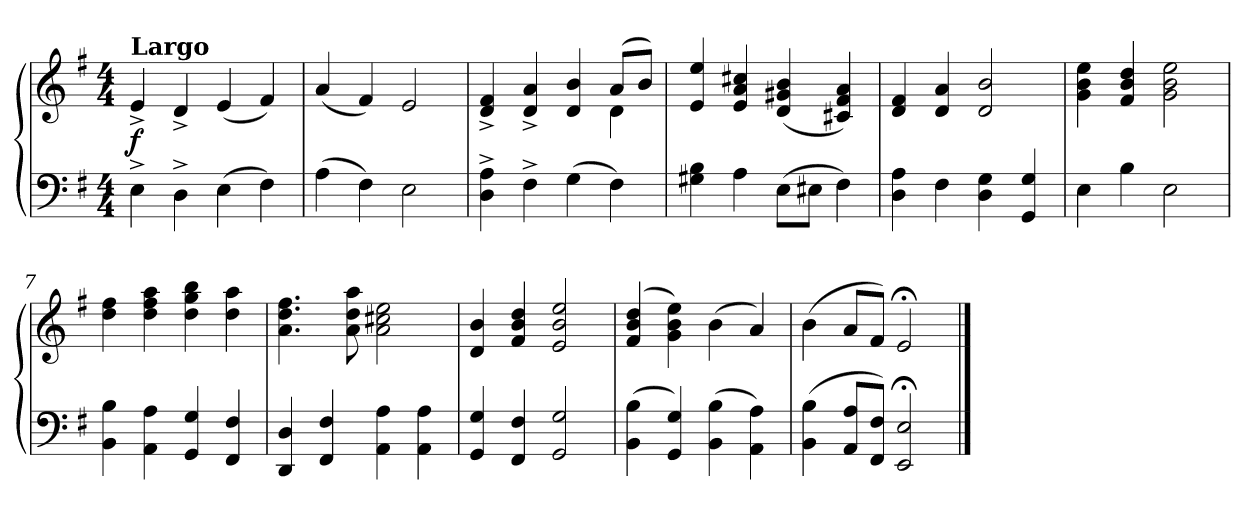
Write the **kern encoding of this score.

**kern	**kern	**dynam
*part1	*part1	*part1
*staff2	*staff1	*staff1/2
*clefF4	*clefG2	*
*k[f#]	*k[f#]	*
*G:	*G:	*
*M4/4	*M4/4	*
=1	=1	=1
!	!LO:TX:a:B:t=Largo	!
4E^	4e^	f
4D^	4d^	.
(4E	(4e	.
4F#)	4f#)	.
=2	=2	=2
(4A	(4a	.
4F#)	4f#)	.
2E	2e	.
=3	=3	=3
*	*^	*
4D^ 4A^	4d^ 4f#^	4ryy	.
4F#^	4d^ 4a^	4ryy	.
(4G	4d 4b	4ryy	.
4F#)	(8aL	4d	.
.	8bJ)	.	.
*	*v	*v	*
=4	=4	=4
4G#X 4B	4e 4ee	.
4A	4e 4a 4cc#X	.
(8EL	(4d 4g#X 4b	.
8E#XJ	.	.
4F#)	4c#X 4f# 4a)	.
=5	=5	=5
4D 4A	4d 4f#	.
4F#	4d 4a	.
4D 4G	2d 2b	.
4GG 4G	.	.
=6	=6	=6
4E	4g 4b 4ee	.
4B	4f# 4b 4dd	.
2E	2g 2b 2ee	.
=7	=7	=7
4BB 4B	4dd 4ff#	.
4AA 4A	4dd 4ff# 4aa	.
4GG 4G	4dd 4gg 4bb	.
4FF# 4F#	4dd 4aa	.
=8	=8	=8
4DD 4D	4.a 4.dd 4.ff#	.
4FF# 4F#	.	.
.	8a 8dd 8aa	.
4AA 4A	2a 2cc#X 2ee	.
4AA 4A	.	.
=9	=9	=9
4GG 4G	4d 4b	.
4FF# 4F#	4f# 4b 4dd	.
2GG 2G	2e 2b 2ee	.
=10	=10	=10
(4BB 4B	(4f# 4b 4dd	.
4GG 4G)	4g 4b 4ee)	.
(4BB 4B	(4b	.
4AA 4A)	4a)	.
=11	=11	=11
(4BB 4B	(4b	.
8AA 8AL	8aL	.
8FF# 8F#J)	8f#J)	.
2EE;< 2E;<	2e;<	.
==	==	==
*-	*-	*-
